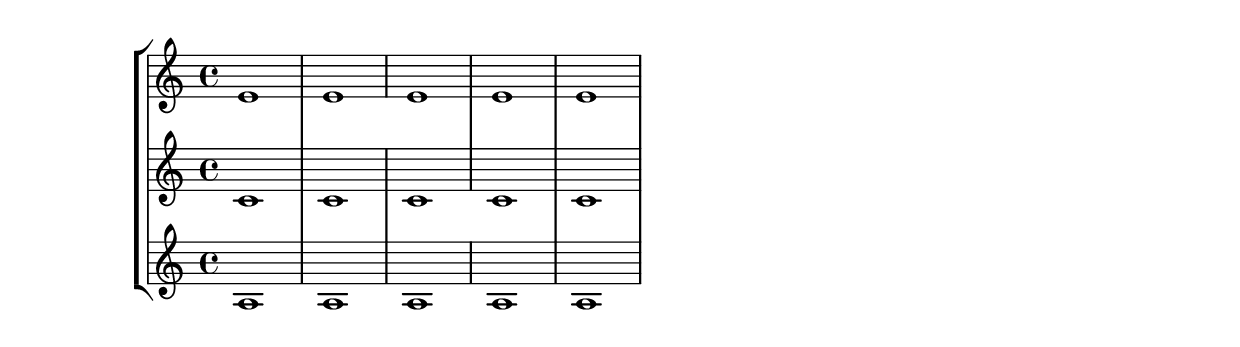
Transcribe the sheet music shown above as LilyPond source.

%% DO NOT EDIT this file manually; it is automatically
%% generated from LSR http://lsr.dsi.unimi.it
%% Make any changes in LSR itself, or in Documentation/snippets/new/ ,
%% and then run scripts/auxiliar/makelsr.py
%%
%% This file is in the public domain.
\version "2.17.25"

\header {
  lsrtags = "rhythms, tweaks-and-overrides"

  texidoc = "
By default, bar lines in StaffGroup, PianoStaff, or GrandStaff groups
are connected between the staves.  This behaviour can be overridden on
a staff-by-staff basis.

"
  doctitle = "Removing connecting bar lines on StaffGroup PianoStaff or GrandStaff"
} % begin verbatim


\relative c' {
  \new StaffGroup <<
    \new Staff {
      e1 | e
      \once \override Staff.BarLine.allow-span-bar = ##f
      e1 | e | e
    }
    \new Staff {
      c1 | c | c
      \once \override Staff.BarLine.allow-span-bar = ##f
      c1 | c
    }
    \new Staff {
      a1 | a | a | a | a
    }
  >>
}
